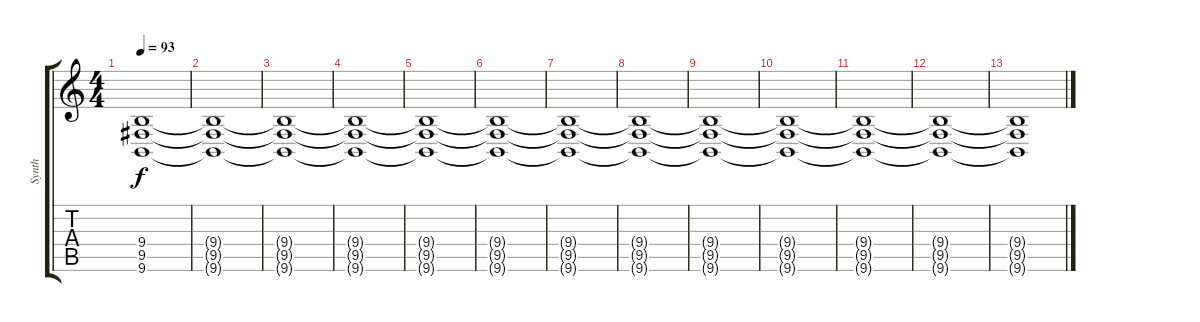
\track ("Synth" "Synth") {instrument synthstrings1}
\staff {score tabs}
\tuning (E4 B3 G3 D3 A2 D2) {hide}
\ts (4 4)
\tempo 93
\clef g2
\ks c
(9.4{t} 9.5{t} 9.6{t}).1{dy f} |
(9.4{t} 9.5{t} 9.6{t}).1 |
(9.4{t} 9.5{t} 9.6{t}).1 |
(9.4{t} 9.5{t} 9.6{t}).1 |
(9.4{t} 9.5{t} 9.6{t}).1 |
(9.4{t} 9.5{t} 9.6{t}).1 |
(9.4{t} 9.5{t} 9.6{t}).1 |
(9.4{t} 9.5{t} 9.6{t}).1 |
(9.4{t} 9.5{t} 9.6{t}).1 |
(9.4{t} 9.5{t} 9.6{t}).1 |
(9.4{t} 9.5{t} 9.6{t}).1 |
(9.4{t} 9.5{t} 9.6{t}).1 |
(9.4{t} 9.5{t} 9.6{t}).1
